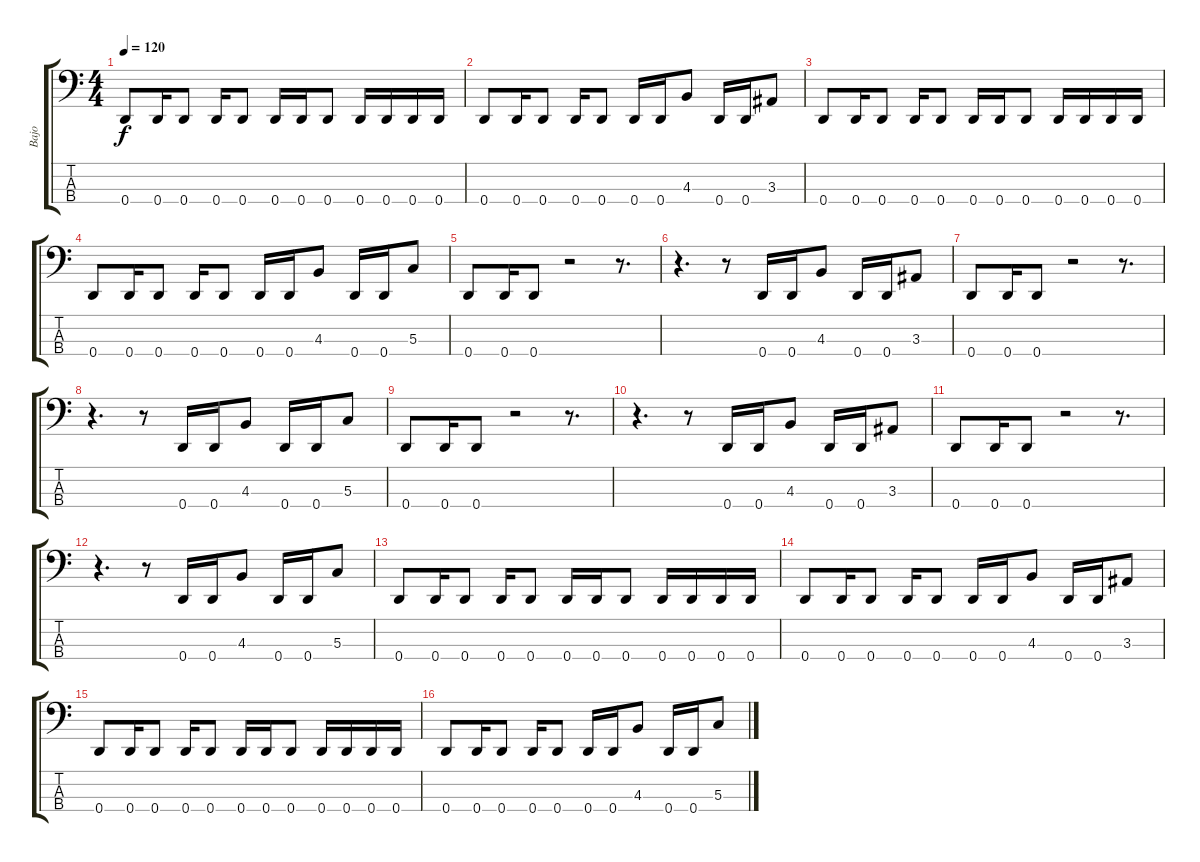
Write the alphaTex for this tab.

\track ("Bajo" "Bajo") {instrument electricbassfinger}
\staff {score tabs}
\tuning (F2 C2 G1 D1) {hide}
\ts (4 4)
\tempo 120
\clef f4
\ks c
0.4.8{dy f} 0.4.16 0.4.8 0.4.16 0.4.8 0.4.16 0.4.16 0.4.8 0.4.16 0.4.16 0.4.16 0.4.16 |
0.4.8 0.4.16 0.4.8 0.4.16 0.4.8 0.4.16 0.4.16 4.3.8 0.4.16 0.4.16 3.3.8 |
0.4.8 0.4.16 0.4.8 0.4.16 0.4.8 0.4.16 0.4.16 0.4.8 0.4.16 0.4.16 0.4.16 0.4.16 |
0.4.8 0.4.16 0.4.8 0.4.16 0.4.8 0.4.16 0.4.16 4.3.8 0.4.16 0.4.16 5.3.8 |
0.4.8 0.4.16 0.4.8 r.2 r.8{d} |
r.4{d} r.8 0.4.16 0.4.16 4.3.8 0.4.16 0.4.16 3.3.8 |
0.4.8 0.4.16 0.4.8 r.2 r.8{d} |
r.4{d} r.8 0.4.16 0.4.16 4.3.8 0.4.16 0.4.16 5.3.8 |
0.4.8 0.4.16 0.4.8 r.2 r.8{d} |
r.4{d} r.8 0.4.16 0.4.16 4.3.8 0.4.16 0.4.16 3.3.8 |
0.4.8 0.4.16 0.4.8 r.2 r.8{d} |
r.4{d} r.8 0.4.16 0.4.16 4.3.8 0.4.16 0.4.16 5.3.8 |
0.4.8 0.4.16 0.4.8 0.4.16 0.4.8 0.4.16 0.4.16 0.4.8 0.4.16 0.4.16 0.4.16 0.4.16 |
0.4.8 0.4.16 0.4.8 0.4.16 0.4.8 0.4.16 0.4.16 4.3.8 0.4.16 0.4.16 3.3.8 |
0.4.8 0.4.16 0.4.8 0.4.16 0.4.8 0.4.16 0.4.16 0.4.8 0.4.16 0.4.16 0.4.16 0.4.16 |
0.4.8 0.4.16 0.4.8 0.4.16 0.4.8 0.4.16 0.4.16 4.3.8 0.4.16 0.4.16 5.3.8
